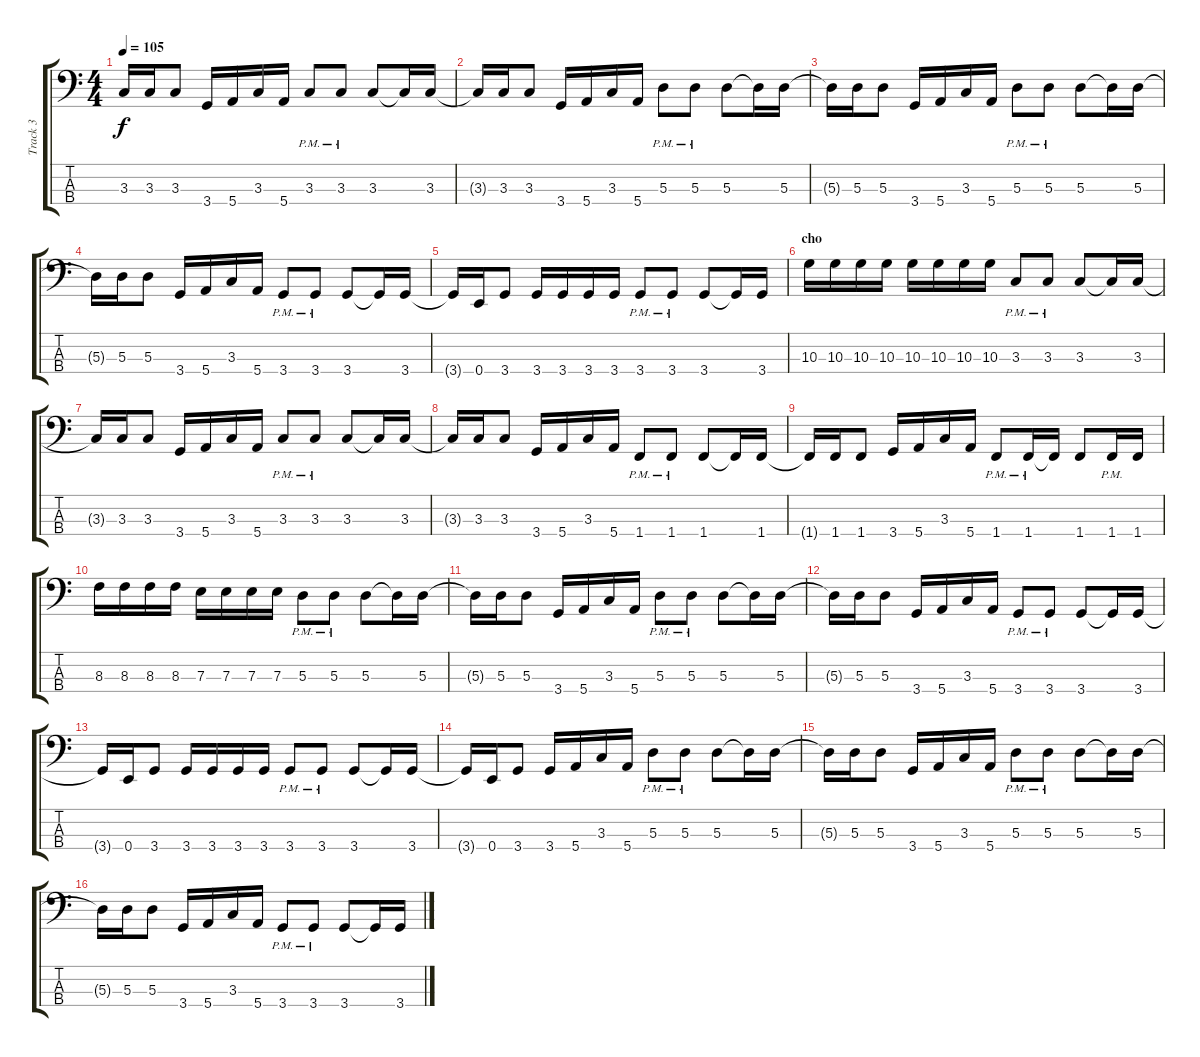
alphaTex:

\track ("Track 3" "Track 3") {instrument electricbasspick}
\staff {score tabs}
\tuning (G2 D2 A1 E1) {hide}
\ts (4 4)
\tempo 105
\clef f4
\ks c
3.3{t}.16{dy f} 3.3.16 3.3.8 3.4.16 5.4.16 3.3.16 5.4.16 3.3{pm}.8 3.3{pm}.8 3.3.8 3.3{t}.16 3.3.16 |
3.3{t}.16 3.3.16 3.3.8 3.4.16 5.4.16 3.3.16 5.4.16 5.3{pm}.8 5.3{pm}.8 5.3.8 5.3{t}.16 5.3.16 |
5.3{t}.16 5.3.16 5.3.8 3.4.16 5.4.16 3.3.16 5.4.16 5.3{pm}.8 5.3{pm}.8 5.3.8 5.3{t}.16 5.3.16 |
5.3{t}.16 5.3.16 5.3.8 3.4.16 5.4.16 3.3.16 5.4.16 3.4{pm}.8 3.4{pm}.8 3.4.8 3.4{t}.16 3.4.16 |
3.4{t}.16 0.4.16 3.4.8 3.4.16 3.4.16 3.4.16 3.4.16 3.4{pm}.8 3.4{pm}.8 3.4.8 3.4{t}.16 3.4.16 |
\section ("" "cho")
10.3.16 10.3.16 10.3.16 10.3.16 10.3.16 10.3.16 10.3.16 10.3.16 3.3{pm}.8 3.3{pm}.8 3.3.8 3.3{t}.16 3.3.16 |
3.3{t}.16 3.3.16 3.3.8 3.4.16 5.4.16 3.3.16 5.4.16 3.3{pm}.8 3.3{pm}.8 3.3.8 3.3{t}.16 3.3.16 |
3.3{t}.16 3.3.16 3.3.8 3.4.16 5.4.16 3.3.16 5.4.16 1.4{pm}.8 1.4{pm}.8 1.4.8 1.4{t}.16 1.4.16 |
1.4{t}.16 1.4.16 1.4.8 3.4.16 5.4.16 3.3.16 5.4.16 1.4{pm}.8 1.4{pm}.16 1.4{t}.16 1.4.8 1.4{pm}.16 1.4.16 |
8.3.16 8.3.16 8.3.16 8.3.16 7.3.16 7.3.16 7.3.16 7.3.16 5.3{pm}.8 5.3{pm}.8 5.3.8 5.3{t}.16 5.3.16 |
5.3{t}.16 5.3.16 5.3.8 3.4.16 5.4.16 3.3.16 5.4.16 5.3{pm}.8 5.3{pm}.8 5.3.8 5.3{t}.16 5.3.16 |
5.3{t}.16 5.3.16 5.3.8 3.4.16 5.4.16 3.3.16 5.4.16 3.4{pm}.8 3.4{pm}.8 3.4.8 3.4{t}.16 3.4.16 |
3.4{t}.16 0.4.16 3.4.8 3.4.16 3.4.16 3.4.16 3.4.16 3.4{pm}.8 3.4{pm}.8 3.4.8 3.4{t}.16 3.4.16 |
3.4{t}.16 0.4.16 3.4.8 3.4.16 5.4.16 3.3.16 5.4.16 5.3{pm}.8 5.3{pm}.8 5.3.8 5.3{t}.16 5.3.16 |
5.3{t}.16 5.3.16 5.3.8 3.4.16 5.4.16 3.3.16 5.4.16 5.3{pm}.8 5.3{pm}.8 5.3.8 5.3{t}.16 5.3.16 |
5.3{t}.16 5.3.16 5.3.8 3.4.16 5.4.16 3.3.16 5.4.16 3.4{pm}.8 3.4{pm}.8 3.4.8 3.4{t}.16 3.4.16
